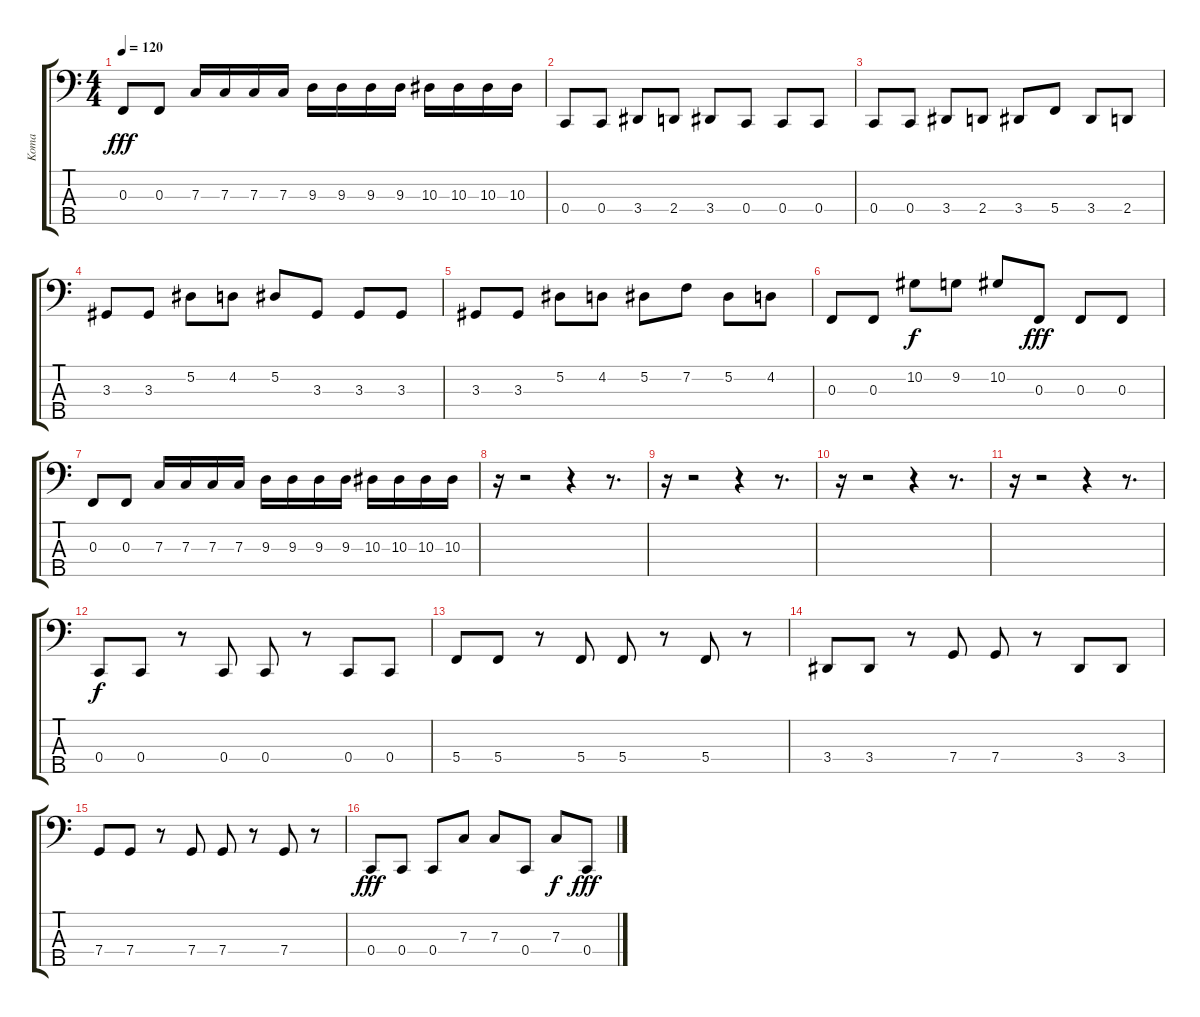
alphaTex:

\track ("Koma" "Koma") {instrument electricbasspick}
\staff {score tabs}
\tuning (Eb2 Bb1 F1 C1 G0) {hide}
\ts (4 4)
\tempo 120
\clef f4
\ks c
0.3.8{dy fff} 0.3.8 7.3.16 7.3.16 7.3.16 7.3.16 9.3.16 9.3.16 9.3.16 9.3.16 10.3.16 10.3.16 10.3.16 10.3.16 |
0.4.8 0.4.8 3.4.8 2.4.8 3.4.8 0.4.8 0.4.8 0.4.8 |
0.4.8 0.4.8 3.4.8 2.4.8 3.4.8 5.4.8 3.4.8 2.4.8 |
3.3.8 3.3.8 5.2.8 4.2.8 5.2.8 3.3.8 3.3.8 3.3.8 |
3.3.8 3.3.8 5.2.8 4.2.8 5.2.8 7.2.8 5.2.8 4.2.8 |
0.3.8 0.3.8 10.2.8{dy f} 9.2.8 10.2.8 0.3.8{dy fff} 0.3.8 0.3.8 |
0.3.8 0.3.8 7.3.16 7.3.16 7.3.16 7.3.16 9.3.16 9.3.16 9.3.16 9.3.16 10.3.16 10.3.16 10.3.16 10.3.16 |
r.16 r.2 r.4 r.8{d} |
r.16 r.2 r.4 r.8{d} |
r.16 r.2 r.4 r.8{d} |
r.16 r.2 r.4 r.8{d} |
0.4.8{dy f} 0.4.8 r.8 0.4.8 0.4.8 r.8 0.4.8 0.4.8 |
5.4.8 5.4.8 r.8 5.4.8 5.4.8 r.8 5.4.8 r.8 |
3.4.8 3.4.8 r.8 7.4.8 7.4.8 r.8 3.4.8 3.4.8 |
7.4.8 7.4.8 r.8 7.4.8 7.4.8 r.8 7.4.8 r.8 |
0.4.8{dy fff} 0.4.8 0.4.8 7.3.8 7.3.8 0.4.8 7.3.8{dy f} 0.4.8{dy fff}
